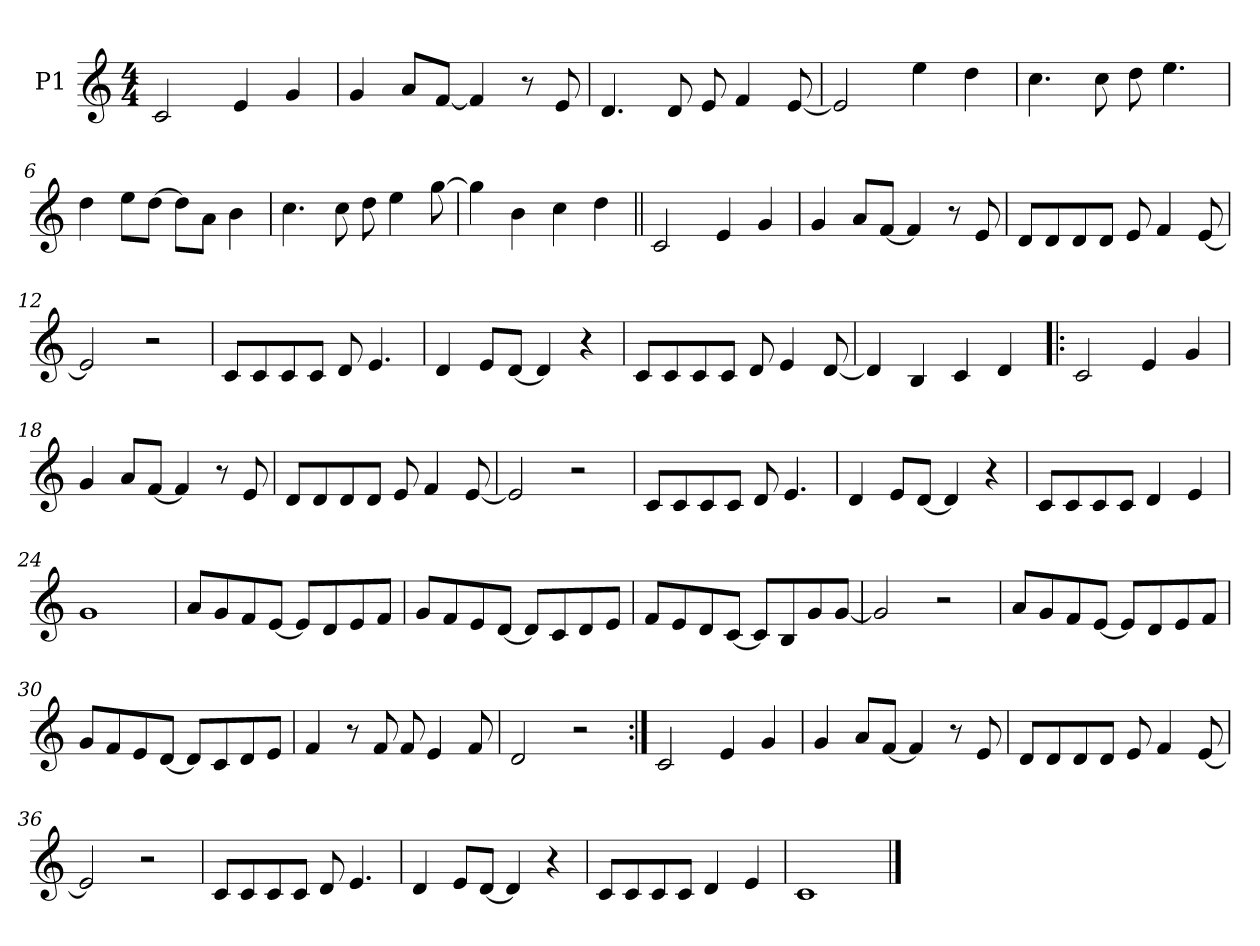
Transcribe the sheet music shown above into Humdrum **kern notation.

**kern
*part1
*staff1
*I"P1
*clefG2
*k[]
*M4/4
*MM78
=1
2c/
4e/
4g/
=2
4g/
8a/L
[<8f/J
4f/]
8r
8e/
=3
4.d/
8d/
8e/
4f/
[<8e/
=4
2e/]
4ee\
4dd\
=5
4.cc\
8cc\
8dd\
4.ee\
!!LO:LB:g=z
=6
4dd\
8ee\L
[>8dd\J
8dd\L]
8a\J
4b\
=7
4.cc\
8cc\
8dd\
4ee\
[>8gg\
=8
4gg\]
4b\
4cc\
4dd\
=9||
2c/
4e/
4g/
=10
4g/
8a/L
[<8f/J
4f/]
8r
8e/
!!LO:LB:g=z
=11
8d/L
8d/
8d/
8d/J
8e/
4f/
[<8e/
=12
2e/]
2r
=13
8c/L
8c/
8c/
8c/J
8d/
4.e/
=14
4d/
8e/L
[<8d/J
4d/]
4r
=15
8c/L
8c/
8c/
8c/J
8d/
4e/
[<8d/
!!LO:LB:g=z
=16
4d/]
4B/
4c/
4d/
=17!|:
2c/
4e/
4g/
=18
4g/
8a/L
[<8f/J
4f/]
8r
8e/
=19
8d/L
8d/
8d/
8d/J
8e/
4f/
[<8e/
=20
2e/]
2r
!!LO:LB:g=z
=21
8c/L
8c/
8c/
8c/J
8d/
4.e/
=22
4d/
8e/L
[<8d/J
4d/]
4r
=23
8c/L
8c/
8c/
8c/J
4d/
4e/
=24
1g
=25
8a/L
8g/
8f/
[<8e/J
8e/L]
8d/
8e/
8f/J
!!LO:LB:g=z
=26
8g/L
8f/
8e/
[<8d/J
8d/L]
8c/
8d/
8e/J
=27
8f/L
8e/
8d/
[<8c/J
8c/L]
8B/
8g/
[<8g/J
=28
2g/]
2r
=29
8a/L
8g/
8f/
[<8e/J
8e/L]
8d/
8e/
8f/J
=30
8g/L
8f/
8e/
[<8d/J
8d/L]
8c/
8d/
8e/J
!!LO:LB:g=z
=31
4f/
8r
8f/
8f/
4e/
8f/
=32
2d/
2r
=33:|!
2c/
4e/
4g/
=34
4g/
8a/L
[<8f/J
4f/]
8r
8e/
=35
8d/L
8d/
8d/
8d/J
8e/
4f/
[<8e/
!!LO:LB:g=z
=36
2e/]
2r
=37
8c/L
8c/
8c/
8c/J
8d/
4.e/
=38
4d/
8e/L
[<8d/J
4d/]
4r
=39
8c/L
8c/
8c/
8c/J
4d/
4e/
=40
1c
==
*-
